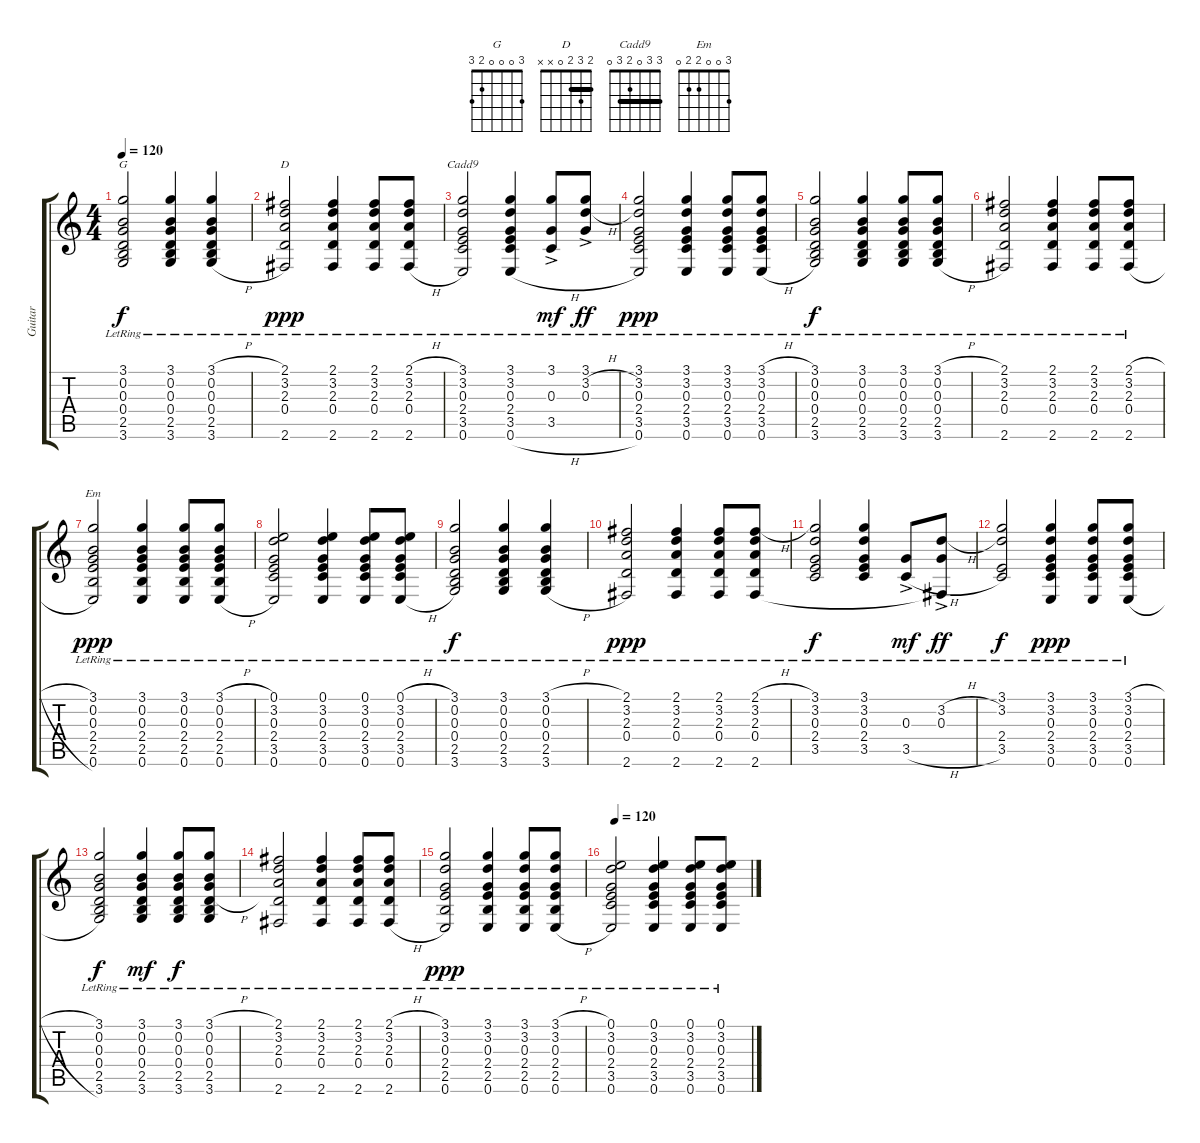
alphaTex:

\track ("Guitar" "Guitar") {solo instrument acousticguitarsteel}
\staff {score tabs}
\tuning (E4 B3 G3 D3 A2 E2) {hide}
\chord ("G" 3 0 0 0 2 3)
\chord ("D" 2 3 2 0 x x) {barre 2}
\chord ("Cadd9" 3 3 0 2 3 0) {barre 3}
\chord ("Em" 3 0 0 2 2 0)
\ts (4 4)
\tempo 120
\clef g2
\ks c
(3.1{lr} 0.2{lr} 0.3{lr} 0.4{lr} 2.5{lr} 3.6{lr}).2{ch "G" dy f} (3.1{lr} 0.2{lr} 0.3{lr} 0.4{lr} 2.5{lr} 3.6{lr}).4 (3.1{h lr} 0.2{lr} 0.3{lr} 0.4{lr} 2.5{lr} 3.6{h lr}).4 |
(2.1{lr} 3.2{lr} 2.3{lr} 0.4{lr} 2.6{lr}).2{ch "D" dy ppp} (2.1{lr} 3.2{lr} 2.3{lr} 0.4{lr} 2.6{lr}).4 (2.1{lr} 3.2{lr} 2.3{lr} 0.4{lr} 2.6{lr}).8 (2.1{h lr} 3.2{lr} 2.3{lr} 0.4{lr} 2.6{h lr}).8 |
(3.1{lr} 3.2{lr} 0.3{lr} 2.4{lr} 3.5{lr} 0.6).2{ch "Cadd9"} (3.1{lr} 3.2{lr} 0.3{lr} 2.4{lr} 3.5{lr} 0.6{h}).4 (3.1 0.3{ac lr} 3.5).8{dy mf} (3.1 3.2{h ac lr} 0.3{lr}).8{dy ff} |
(3.1{lr} 3.2{lr} 0.3{lr} 2.4{lr} 3.5{lr} 0.6).2{dy ppp} (3.1{lr} 3.2{lr} 0.3{lr} 2.4{lr} 3.5{lr} 0.6).4 (3.1{lr} 3.2{lr} 0.3{lr} 2.4{lr} 3.5{lr} 0.6).8 (3.1{h lr} 3.2{lr} 0.3{lr} 2.4{lr} 3.5{lr} 0.6{h}).8 |
(3.1{lr} 0.2{lr} 0.3{lr} 0.4{lr} 2.5{lr} 3.6{lr}).2{dy f} (3.1{lr} 0.2{lr} 0.3{lr} 0.4{lr} 2.5{lr} 3.6{lr}).4 (3.1{lr} 0.2{lr} 0.3{lr} 0.4{lr} 2.5{lr} 3.6{lr}).8 (3.1{h lr} 0.2{lr} 0.3{lr} 0.4{lr} 2.5{lr} 3.6{h lr}).8 |
(2.1{lr} 3.2{lr} 2.3{lr} 0.4{lr} 2.6{lr}).2 (2.1{lr} 3.2{lr} 2.3{lr} 0.4{lr} 2.6{lr}).4 (2.1{lr} 3.2{lr} 2.3{lr} 0.4{lr} 2.6{lr}).8 (2.1{h lr} 3.2{lr} 2.3{lr} 0.4{lr} 2.6{h lr}).8 |
(3.1{lr} 0.2{lr} 0.3{lr} 2.4{lr} 2.5{lr} 0.6).2{ch "Em" dy ppp} (3.1{lr} 0.2{lr} 0.3{lr} 2.4{lr} 2.5{lr} 0.6).4 (3.1{lr} 0.2{lr} 0.3{lr} 2.4{lr} 2.5{lr} 0.6).8 (3.1{h lr} 0.2{lr} 0.3{lr} 2.4{lr} 2.5{lr} 0.6{h}).8 |
(0.1{lr} 3.2{lr} 0.3{lr} 2.4{lr} 3.5{lr} 0.6).2 (0.1{lr} 3.2{lr} 0.3{lr} 2.4{lr} 3.5{lr} 0.6).4 (0.1{lr} 3.2{lr} 0.3{lr} 2.4{lr} 3.5{lr} 0.6).8 (0.1{h lr} 3.2{lr} 0.3{lr} 2.4{lr} 3.5{lr} 0.6{h}).8 |
(3.1{lr} 0.2{lr} 0.3{lr} 0.4{lr} 2.5{lr} 3.6{lr}).2{dy f} (3.1{lr} 0.2{lr} 0.3{lr} 0.4{lr} 2.5{lr} 3.6{lr}).4 (3.1{h lr} 0.2{lr} 0.3{lr} 0.4{lr} 2.5{lr} 3.6{h lr}).4 |
(2.1{lr} 3.2{lr} 2.3{lr} 0.4{lr} 2.6{lr}).2{dy ppp} (2.1{lr} 3.2{lr} 2.3{lr} 0.4{lr} 2.6{lr}).4 (2.1{lr} 3.2{lr} 2.3{lr} 0.4{lr} 2.6{lr}).8 (2.1{h lr} 3.2{lr} 2.3{lr} 0.4{lr} 2.6{lr}).8 |
(3.1{lr} 3.2{lr} 0.3{lr} 2.4{lr} 3.5{lr}).2{dy f} (3.1{lr} 3.2{lr} 0.3{lr} 2.4{lr} 3.5{lr}).4 (0.3{ac lr} 3.5{h}).8{dy mf} (3.2{h ac lr} 0.3{lr} 2.6{t}).8{dy ff} |
(3.1{lr} 3.2{lr} 2.4{lr} 3.5).2{dy f} (3.1{lr} 3.2{lr} 0.3{lr} 2.4{lr} 3.5{lr} 0.6).4{dy ppp} (3.1{lr} 3.2{lr} 0.3{lr} 2.4{lr} 3.5{lr} 0.6).8 (3.1{h lr} 3.2{lr} 0.3{lr} 2.4{lr} 3.5{lr} 0.6{h}).8 |
(3.1{lr} 0.2{lr} 0.3{lr} 0.4{lr} 2.5{lr} 3.6{lr}).2{dy f} (3.1{lr} 0.2{lr} 0.3{lr} 0.4{lr} 2.5{lr} 3.6{lr}).4{dy mf} (3.1{lr} 0.2{lr} 0.3{lr} 0.4{lr} 2.5{lr} 3.6{lr}).8{dy f} (3.1{h lr} 0.2{lr} 0.3{lr} 0.4{h lr} 2.5{lr} 3.6{lr}).8 |
(2.1{lr} 3.2{lr} 2.3{lr} 0.4{lr} 2.6{lr}).2 (2.1{lr} 3.2{lr} 2.3{lr} 0.4{lr} 2.6{lr}).4 (2.1{lr} 3.2{lr} 2.3{lr} 0.4{lr} 2.6{lr}).8 (2.1{h lr} 3.2{lr} 2.3{lr} 0.4{lr} 2.6{h lr}).8 |
(3.1{lr} 3.2{lr} 0.3{lr} 2.4{lr} 2.5{lr} 0.6).2{dy ppp} (3.1{lr} 3.2{lr} 0.3{lr} 2.4{lr} 2.5{lr} 0.6).4 (3.1{lr} 3.2{lr} 0.3{lr} 2.4{lr} 2.5{lr} 0.6).8 (3.1{h lr} 3.2{lr} 0.3{lr} 2.4{lr} 2.5{lr} 0.6{h}).8 |
\tempo 120
(0.1{lr} 3.2{lr} 0.3{lr} 2.4{lr} 3.5{lr} 0.6).2 (0.1{lr} 3.2{lr} 0.3{lr} 2.4{lr} 3.5{lr} 0.6).4 (0.1{lr} 3.2{lr} 0.3{lr} 2.4{lr} 3.5{lr} 0.6).8 (0.1{h lr} 3.2{h lr} 0.3{h lr} 2.4{h lr} 3.5{h lr} 0.6{h}).8
